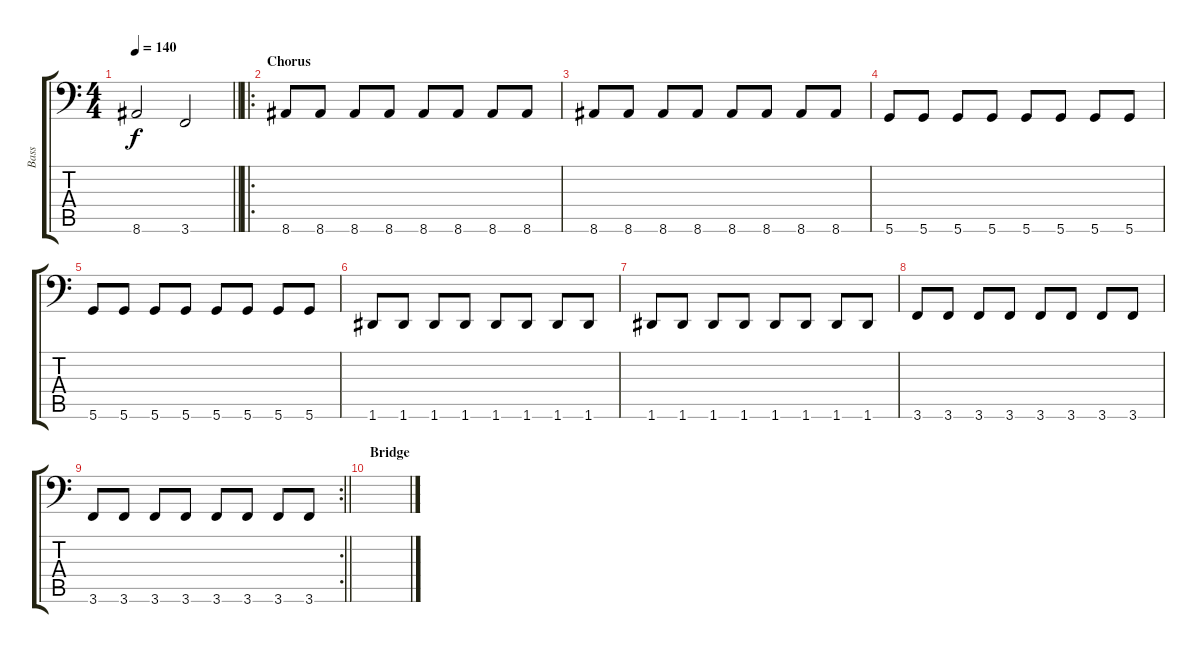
\track ("Bass" "Bass") {instrument electricbasspick}
\staff {score tabs}
\tuning (E3 B2 G2 D2 A1 D1) {hide}
\ts (4 4)
\tempo 140
\clef f4
\barLineRight lightlight
\ks c
8.6.2{dy f} 3.6.2 |
\ro
\section ("" "Chorus")
8.6.8 8.6.8 8.6.8 8.6.8 8.6.8 8.6.8 8.6.8 8.6.8 |
8.6.8 8.6.8 8.6.8 8.6.8 8.6.8 8.6.8 8.6.8 8.6.8 |
5.6.8 5.6.8 5.6.8 5.6.8 5.6.8 5.6.8 5.6.8 5.6.8 |
5.6.8 5.6.8 5.6.8 5.6.8 5.6.8 5.6.8 5.6.8 5.6.8 |
1.6.8 1.6.8 1.6.8 1.6.8 1.6.8 1.6.8 1.6.8 1.6.8 |
1.6.8 1.6.8 1.6.8 1.6.8 1.6.8 1.6.8 1.6.8 1.6.8 |
3.6.8 3.6.8 3.6.8 3.6.8 3.6.8 3.6.8 3.6.8 3.6.8 |
\rc 2
\barLineRight lightlight
3.6.8 3.6.8 3.6.8 3.6.8 3.6.8 3.6.8 3.6.8 3.6.8 |
\section ("" "Bridge")
